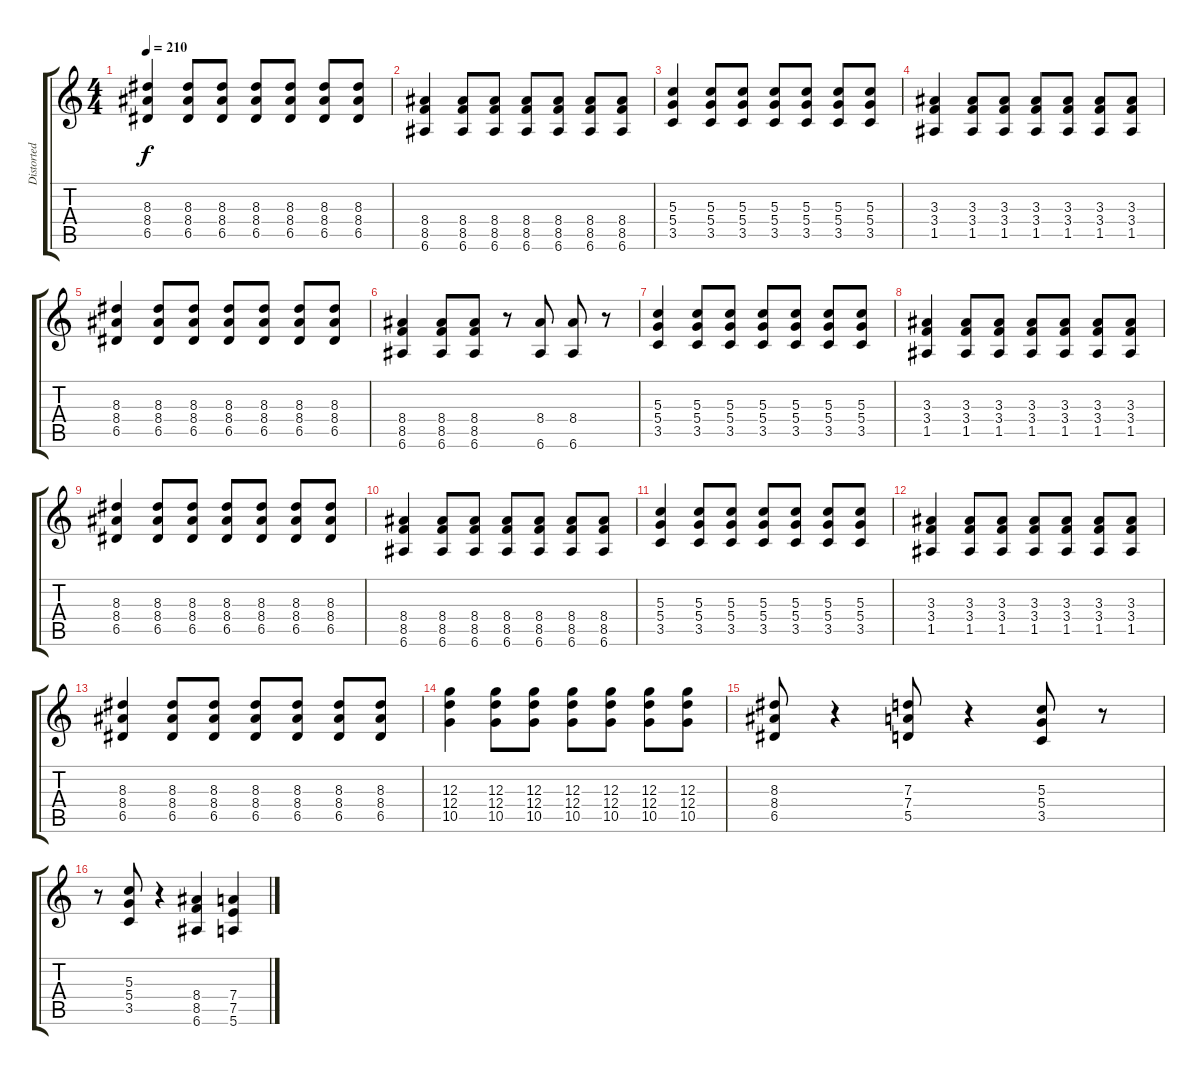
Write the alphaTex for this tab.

\track ("Distorted Left" "Distorted ") {instrument distortionguitar}
\staff {score tabs}
\tuning (E4 B3 G3 D3 A2 E2) {hide}
\ts (4 4)
\tempo 210
\clef g2
\ks c
(8.3 8.4 6.5).4{dy f} (8.3 8.4 6.5).8 (8.3 8.4 6.5).8 (8.3 8.4 6.5).8 (8.3 8.4 6.5).8 (8.3 8.4 6.5).8 (8.3 8.4 6.5).8 |
(8.4 8.5 6.6).4 (8.4 8.5 6.6).8 (8.4 8.5 6.6).8 (8.4 8.5 6.6).8 (8.4 8.5 6.6).8 (8.4 8.5 6.6).8 (8.4 8.5 6.6).8 |
(5.3 5.4 3.5).4 (5.3 5.4 3.5).8 (5.3 5.4 3.5).8 (5.3 5.4 3.5).8 (5.3 5.4 3.5).8 (5.3 5.4 3.5).8 (5.3 5.4 3.5).8 |
(3.3 3.4 1.5).4 (3.3 3.4 1.5).8 (3.3 3.4 1.5).8 (3.3 3.4 1.5).8 (3.3 3.4 1.5).8 (3.3 3.4 1.5).8 (3.3 3.4 1.5).8 |
(8.3 8.4 6.5).4 (8.3 8.4 6.5).8 (8.3 8.4 6.5).8 (8.3 8.4 6.5).8 (8.3 8.4 6.5).8 (8.3 8.4 6.5).8 (8.3 8.4 6.5).8 |
(8.4 8.5 6.6).4 (8.4 8.5 6.6).8 (8.4 8.5 6.6).8 r.8 (8.4 6.6).8 (8.4 6.6).8 r.8 |
(5.3 5.4 3.5).4 (5.3 5.4 3.5).8 (5.3 5.4 3.5).8 (5.3 5.4 3.5).8 (5.3 5.4 3.5).8 (5.3 5.4 3.5).8 (5.3 5.4 3.5).8 |
(3.3 3.4 1.5).4 (3.3 3.4 1.5).8 (3.3 3.4 1.5).8 (3.3 3.4 1.5).8 (3.3 3.4 1.5).8 (3.3 3.4 1.5).8 (3.3 3.4 1.5).8 |
(8.3 8.4 6.5).4 (8.3 8.4 6.5).8 (8.3 8.4 6.5).8 (8.3 8.4 6.5).8 (8.3 8.4 6.5).8 (8.3 8.4 6.5).8 (8.3 8.4 6.5).8 |
(8.4 8.5 6.6).4 (8.4 8.5 6.6).8 (8.4 8.5 6.6).8 (8.4 8.5 6.6).8 (8.4 8.5 6.6).8 (8.4 8.5 6.6).8 (8.4 8.5 6.6).8 |
(5.3 5.4 3.5).4 (5.3 5.4 3.5).8 (5.3 5.4 3.5).8 (5.3 5.4 3.5).8 (5.3 5.4 3.5).8 (5.3 5.4 3.5).8 (5.3 5.4 3.5).8 |
(3.3 3.4 1.5).4 (3.3 3.4 1.5).8 (3.3 3.4 1.5).8 (3.3 3.4 1.5).8 (3.3 3.4 1.5).8 (3.3 3.4 1.5).8 (3.3 3.4 1.5).8 |
(8.3 8.4 6.5).4 (8.3 8.4 6.5).8 (8.3 8.4 6.5).8 (8.3 8.4 6.5).8 (8.3 8.4 6.5).8 (8.3 8.4 6.5).8 (8.3 8.4 6.5).8 |
(12.3 12.4 10.5).4 (12.3 12.4 10.5).8 (12.3 12.4 10.5).8 (12.3 12.4 10.5).8 (12.3 12.4 10.5).8 (12.3 12.4 10.5).8 (12.3 12.4 10.5).8 |
(8.3 8.4 6.5).8 r.4 (7.3 7.4 5.5).8 r.4 (5.3 5.4 3.5).8 r.8 |
r.8 (5.3 5.4 3.5).8 r.4 (8.4 8.5 6.6).4 (7.4 7.5 5.6).4
